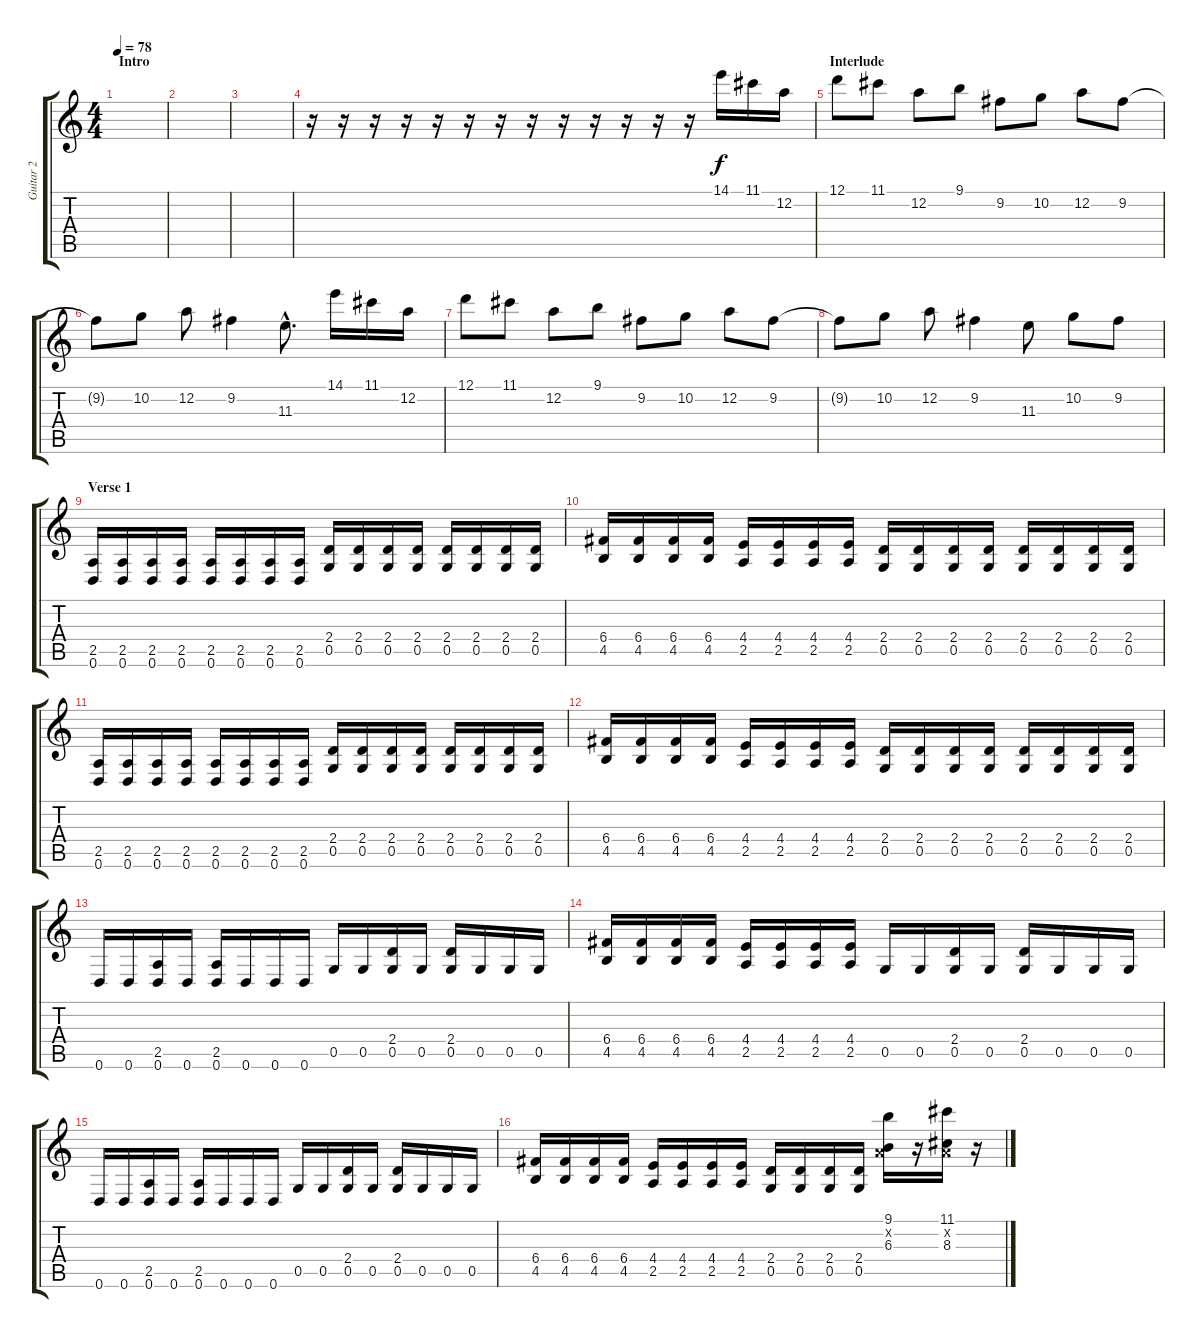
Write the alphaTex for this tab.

\track ("Guitar 2" "Guitar 2") {instrument overdrivenguitar}
\staff {score tabs}
\tuning (D4 A3 F3 C3 G2 D2) {hide}
\ts (4 4)
\section ("" "Intro")
\tempo 78
\clef g2
\ks c
|
|
|
r.16 r.16 r.16 r.16 r.16 r.16 r.16 r.16 r.16 r.16 r.16 r.16 r.16 14.1.16 11.1.16 12.2.16 |
\section ("" "Interlude")
12.1.8 11.1.8 12.2.8 9.1.8 9.2.8 10.2.8 12.2.8 9.2.8 |
9.2{t}.8 10.2.8 12.2.8 9.2.4 11.3{hac}.8{d} 14.1.16 11.1.16 12.2.16 |
12.1.8 11.1.8 12.2.8 9.1.8 9.2.8 10.2.8 12.2.8 9.2.8 |
9.2{t}.8 10.2.8 12.2.8 9.2.4 11.3.8 10.2.8 9.2.8 |
\section ("" "Verse 1")
(2.5 0.6).16 (2.5 0.6).16 (2.5 0.6).16 (2.5 0.6).16 (2.5 0.6).16 (2.5 0.6).16 (2.5 0.6).16 (2.5 0.6).16 (2.4 0.5).16 (2.4 0.5).16 (2.4 0.5).16 (2.4 0.5).16 (2.4 0.5).16 (2.4 0.5).16 (2.4 0.5).16 (2.4 0.5).16 |
(6.4 4.5).16 (6.4 4.5).16 (6.4 4.5).16 (6.4 4.5).16 (4.4 2.5).16 (4.4 2.5).16 (4.4 2.5).16 (4.4 2.5).16 (2.4 0.5).16 (2.4 0.5).16 (2.4 0.5).16 (2.4 0.5).16 (2.4 0.5).16 (2.4 0.5).16 (2.4 0.5).16 (2.4 0.5).16 |
(2.5 0.6).16 (2.5 0.6).16 (2.5 0.6).16 (2.5 0.6).16 (2.5 0.6).16 (2.5 0.6).16 (2.5 0.6).16 (2.5 0.6).16 (2.4 0.5).16 (2.4 0.5).16 (2.4 0.5).16 (2.4 0.5).16 (2.4 0.5).16 (2.4 0.5).16 (2.4 0.5).16 (2.4 0.5).16 |
(6.4 4.5).16 (6.4 4.5).16 (6.4 4.5).16 (6.4 4.5).16 (4.4 2.5).16 (4.4 2.5).16 (4.4 2.5).16 (4.4 2.5).16 (2.4 0.5).16 (2.4 0.5).16 (2.4 0.5).16 (2.4 0.5).16 (2.4 0.5).16 (2.4 0.5).16 (2.4 0.5).16 (2.4 0.5).16 |
0.6.16 0.6.16 (2.5 0.6).16 0.6.16 (2.5 0.6).16 0.6.16 0.6.16 0.6.16 0.5.16 0.5.16 (2.4 0.5).16 0.5.16 (2.4 0.5).16 0.5.16 0.5.16 0.5.16 |
(6.4 4.5).16 (6.4 4.5).16 (6.4 4.5).16 (6.4 4.5).16 (4.4 2.5).16 (4.4 2.5).16 (4.4 2.5).16 (4.4 2.5).16 0.5.16 0.5.16 (2.4 0.5).16 0.5.16 (2.4 0.5).16 0.5.16 0.5.16 0.5.16 |
0.6.16 0.6.16 (2.5 0.6).16 0.6.16 (2.5 0.6).16 0.6.16 0.6.16 0.6.16 0.5.16 0.5.16 (2.4 0.5).16 0.5.16 (2.4 0.5).16 0.5.16 0.5.16 0.5.16 |
(6.4 4.5).16 (6.4 4.5).16 (6.4 4.5).16 (6.4 4.5).16 (4.4 2.5).16 (4.4 2.5).16 (4.4 2.5).16 (4.4 2.5).16 (2.4 0.5).16 (2.4 0.5).16 (2.4 0.5).16 (2.4 0.5).16 (9.1 0.2{x} 6.3).16 r.16 (11.1 0.2{x} 8.3).16 r.16
